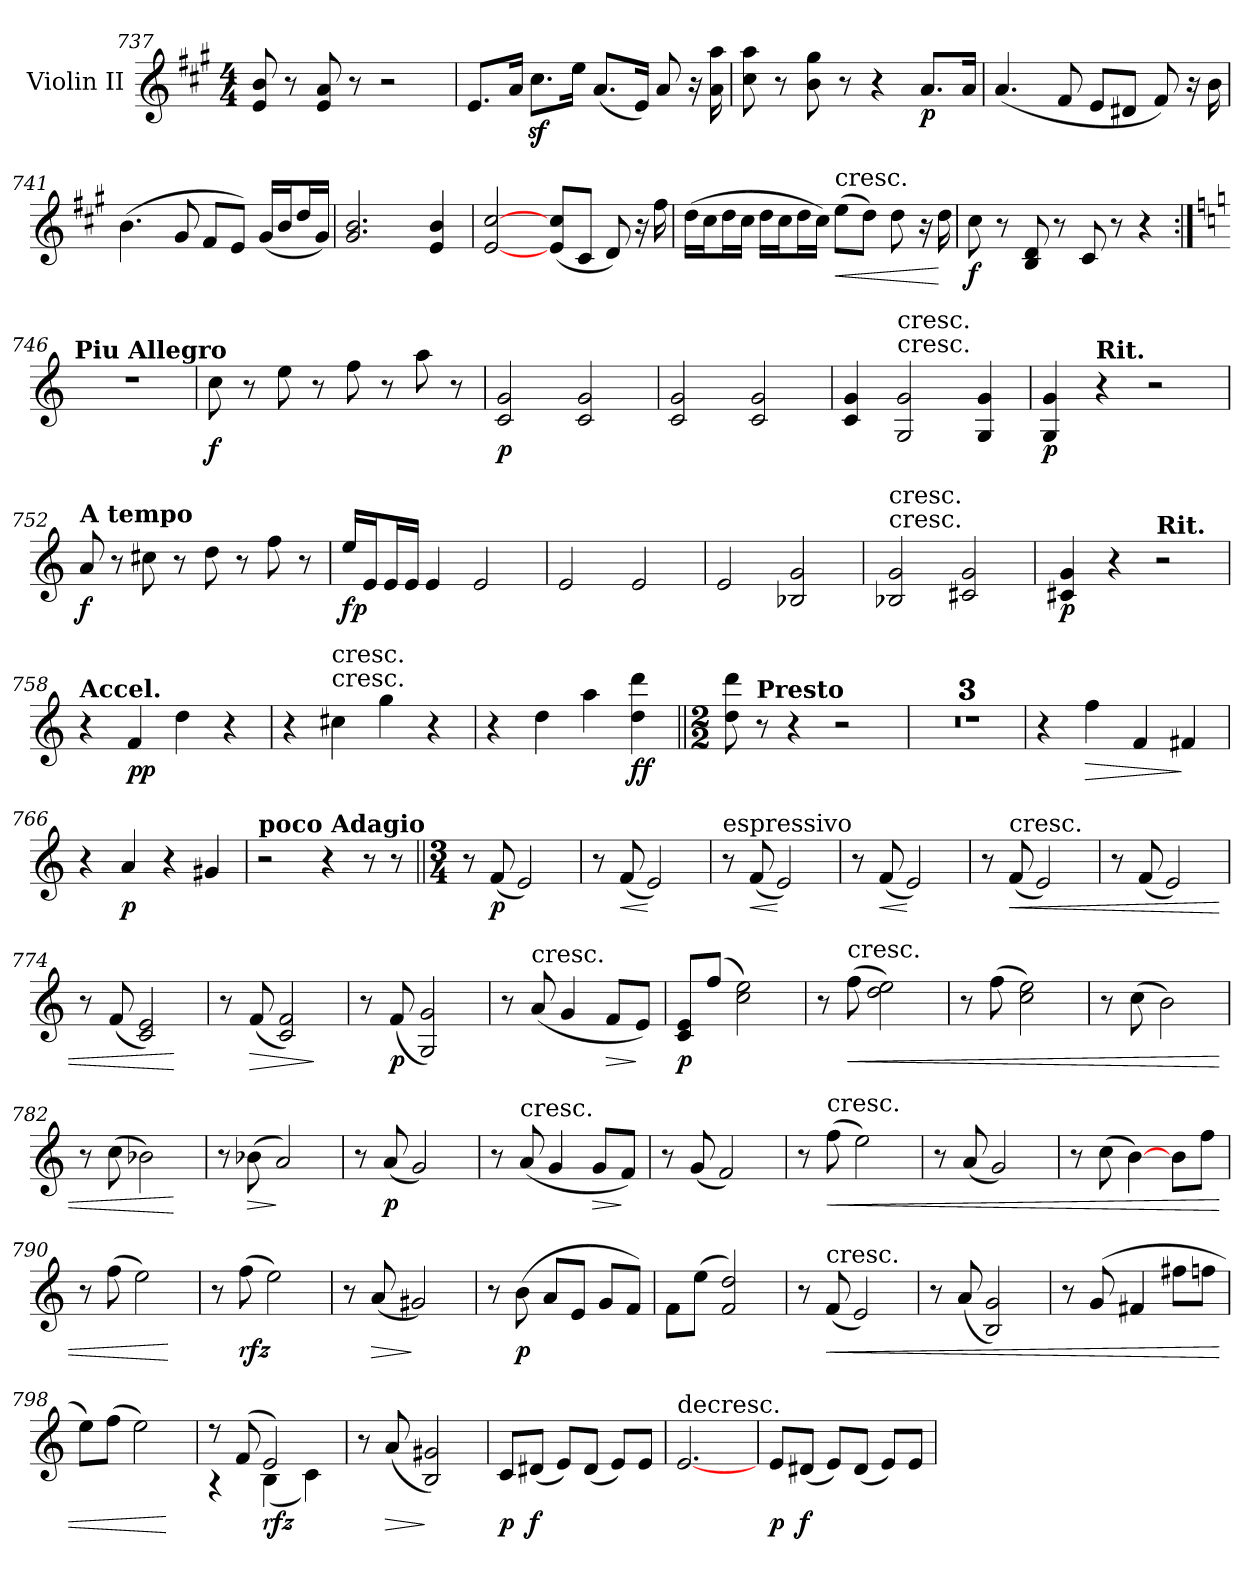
**kern	**dynam
*part1	*part1
*staff1	*staff1
*I"Violin II	*
*I'Vln	*
*clefG2	*
*k[f#c#g#]	*
*A:	*
*M4/4	*
=737	=737
8e 8b	.
8r	.
8e 8a	.
8r	.
2r	.
=738	=738
8.e/L	.
16a/Jk	.
8.cc#z\L	.
16ee\Jk	.
(8.a/L	.
16e/Jk)	.
8a	.
16r	.
16a 16aa	.
=739	=739
8cc# 8aa	.
8r	.
8b 8gg#	.
8r	.
4r	.
8.a/L	p
16a/Jk	.
=740	=740
(4.a	.
8f#	.
8e/L	.
8d#X/J	.
8f#)	.
16r	.
16b	.
=741	=741
(4.b	.
8g#	.
8f#/L	.
8e/J)	.
(16g#/LL	.
16b/J	.
16dd/L	.
16g#/JJ)	.
=742	=742
2.g# 2.b	.
4e 4b	.
=743	=743
[2e [2cc#	.
(8e/ 8cc#/L	.
8c#/J	.
8d)	.
16r	.
16ff#	.
=744	=744
(16dd\LL	.
16cc#\J	.
16dd\L	.
16cc#\JJ	.
16dd\LL	.
16cc#\J	.
16dd\L	.
16cc#\JJ)	.
!LO:TX:a:t=cresc.	!
!	!LO:HP:b
(8ee\L	<
8dd\J)	.
8dd	.
16r	.
16dd	[
=745	=745
8cc#	f
8r	.
8B 8d	.
8r	.
8c#	.
8r	.
4r	.
=746:|!	=746:|!
*k[]	*
*C:	*
!LO:TX:a:B:t=Piu Allegro	!
1r	.
=747	=747
8cc	f
8r	.
8ee	.
8r	.
8ff	.
8r	.
8aa	.
8r	.
=748	=748
2c 2g	p
2c 2g	.
=749	=749
2c 2g	.
2c 2g	.
=750	=750
4c 4g	.
!LO:TX:t=cresc.	!
!LO:TX:a:t=cresc.	!
2G 2g	.
4G 4g	.
=751	=751
4G 4g	p
!LO:TX:a:B:t=Rit.	!
4r	.
2r	.
=752	=752
!LO:TX:a:B:t=A tempo	!
8a	f
8r	.
8cc#X	.
8r	.
8dd	.
8r	.
8ff	.
8r	.
=753	=753
16ee/LL	fp
16e/J	.
16e/L	.
16e/JJ	.
4e	.
2e	.
=754	=754
2e	.
2e	.
=755	=755
2e	.
2B-X 2g	.
=756	=756
!LO:TX:t=cresc.	!
!LO:TX:a:t=cresc.	!
2B-X 2g	.
2c#X 2g	.
=757	=757
4c#X 4g	p
4r	.
!LO:TX:a:B:t=Rit.	!
2r	.
=758	=758
!LO:TX:a:B:t=Accel.	!
4r	.
4f	pp
4dd	.
4r	.
=759	=759
4r	.
!LO:TX:t=cresc.	!
!LO:TX:a:t=cresc.	!
4cc#X	.
4gg	.
4r	.
=760	=760
4r	.
4dd	.
4aa	.
4dd 4ddd	ff
=761||	=761||
*M2/2	*
8dd 8ddd	.
!LO:TX:a:B:t=Presto	!
8r	.
4r	.
2r	.
=762	=762
1r	.
=763	=763
1r	.
=764	=764
1r	.
=765	=765
4r	.
!	!LO:HP:b
4ff	>
4f	.
4f#X	]
=766	=766
4r	.
4a	p
4r	.
4g#X	.
=767	=767
!LO:TX:a:B:t=poco Adagio	!
2r	.
4r	.
8r	.
8r	.
=768||	=768||
*M3/4	*
8r	.
(8f	p
2e)	.
=769	=769
8r	.
!	!LO:HP:b
(8f	<
2e)	[
=770	=770
!LO:TX:a:t=espressivo	!
8r	.
!	!LO:HP:b
(8f	<
2e)	[
=771	=771
8r	.
!	!LO:HP:b
(8f	<
2e)	[
=772	=772
8r	.
!LO:TX:a:t=cresc.	!
!	!LO:HP:b
(8f	<
2e)	.
=773	=773
8r	.
(8f	.
2e)	.
=774	=774
8r	.
(8f	.
2c 2e)	.
.	[
=775	=775
8r	.
!	!LO:HP:b
(8f	>
2c 2f)	.
.	]
=776	=776
8r	.
(8f	p
2G 2g)	.
=777	=777
8r	.
!LO:TX:t=cresc.	!
(8a	.
4g	.
!	!LO:HP:b
8f/L	>
8e/J)	]
=778	=778
8c/ 8e/L	p
(8ff/J	.
2cc 2ee)	.
=779	=779
8r	.
!LO:TX:a:t=cresc.	!
!	!LO:HP:b
(8ff	<
2dd 2ee)	.
=780	=780
8r	.
(8ff	.
2cc 2ee)	.
=781	=781
8r	.
(8cc	.
2b)	.
=782	=782
8r	.
(8cc	.
2b-X)	.
.	[
=783	=783
8r	.
!	!LO:HP:b
(8b-X	>
2a)	]
=784	=784
8r	.
(8a	p
2g)	.
=785	=785
8r	.
!LO:TX:t=cresc.	!
(8a	.
4g	.
!	!LO:HP:b
8g/L	>
8f/J)	]
=786	=786
8r	.
(8g	.
2f)	.
=787	=787
8r	.
!LO:TX:a:t=cresc.	!
!	!LO:HP:b
(8ff	<
2ee)	.
=788	=788
8r	.
(8a	.
2g)	.
=789	=789
8r	.
(8cc	.
[4b)	.
8b\L	.
8ff\J	.
=790	=790
8r	.
(8ff	.
2ee)	.
.	[
=791	=791
8r	.
(8ff	rfz
2ee)	.
=792	=792
8r	.
!	!LO:HP:b
(8a	>
2g#X)	]
=793	=793
8r	.
(8b	p
8a/L	.
8e/J	.
8g/L	.
8f/J)	.
=794	=794
8f\L	.
(8ee\J	.
2f 2dd)	.
=795	=795
8r	.
!LO:TX:a:t=cresc.	!
!	!LO:HP:b
(8f	<
2e)	.
=796	=796
8r	.
(8a	.
2B 2g)	.
=797	=797
8r	.
(8g	.
4f#X	.
8ff#X\L	.
8ffn\J	.
=798	=798
8ee\L)	.
(8ff\J	.
2ee)	.
.	[
=799	=799
*^	*
8r	4r	.
(8f	.	.
2e)	(4B	rfz
.	4c)	.
*v	*v	*
=800	=800
8r	.
!	!LO:HP:b
(8a	>
2B 2g#X)	]
=801	=801
8c/L	p
(8d#X/J	f
8e/L)	.
(8d#/J	.
8e/L)	.
8e/J	.
=802	=802
!LO:TX:t=decresc.	!
[2.e	.
=803	=803
8e/L	p
(8d#X/J	f
8e/L)	.
(8d#/J	.
8e/L)	.
8e/J	.
=	=
*-	*-
